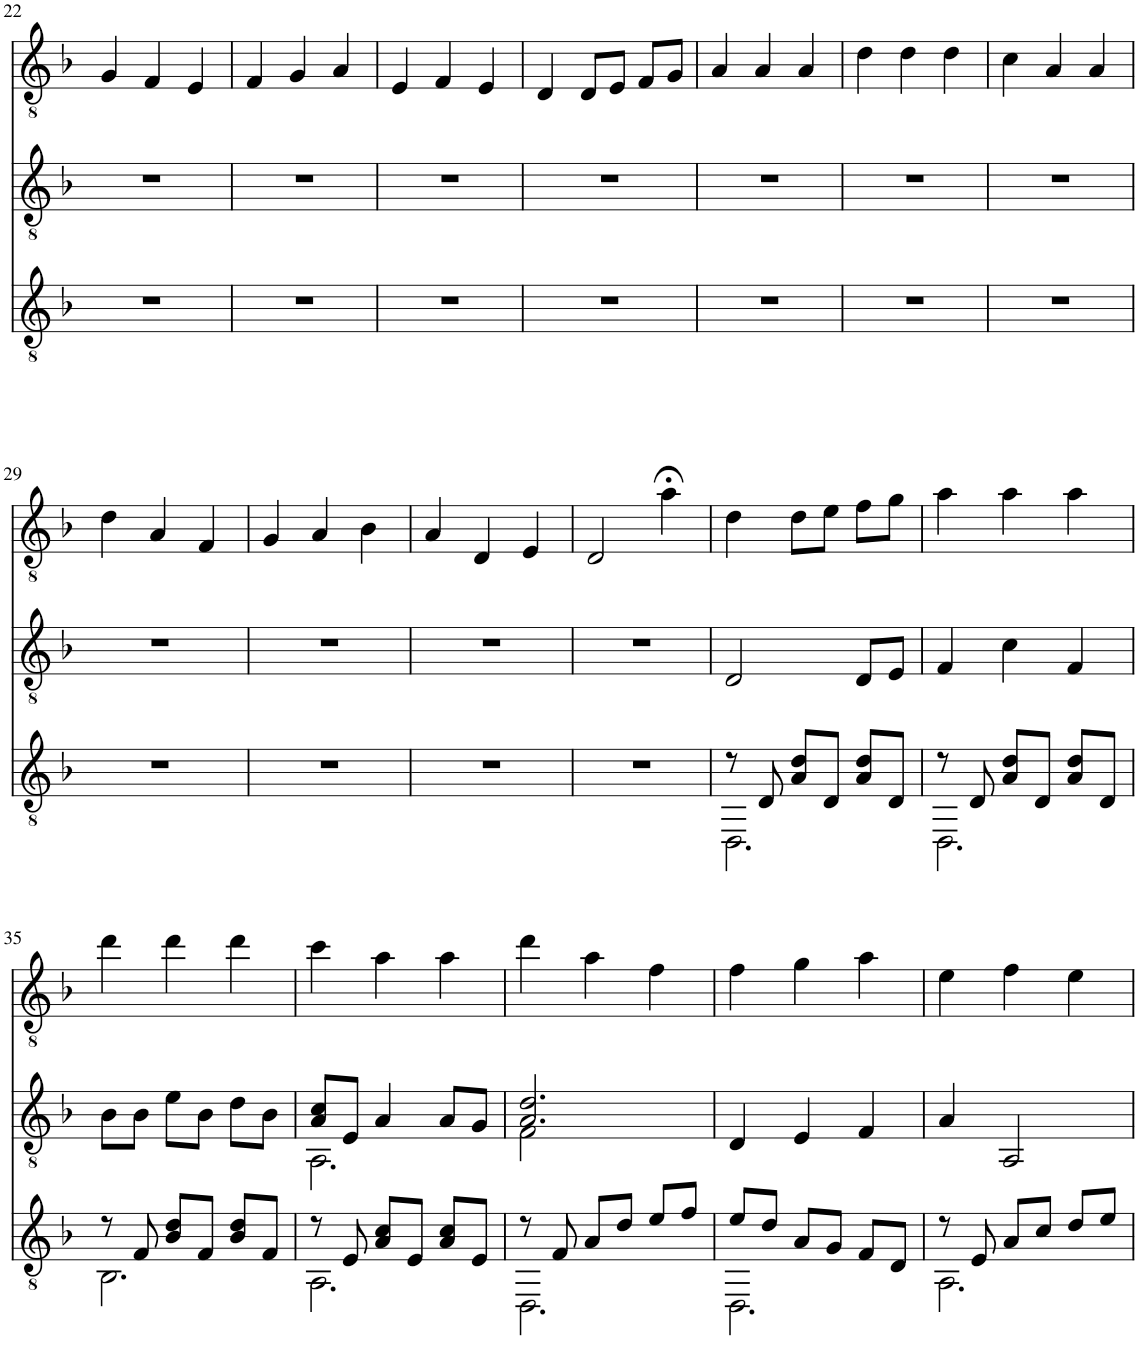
**kern	**kern	**kern
*part3	*part2	*part1
*staff3	*staff2	*staff1
*I"Classical Guitar	*I"Classical Guitar	*I"Classical Guitar
!!LO:PB:g=z
*clefGv2	*clefGv2	*clefGv2
*k[b-]	*k[b-]	*k[b-]
*M3/4	*M3/4	*M3/4
=22	=22	=22
2.r	2.r	4G/
.	.	4F/
.	.	4E/
=23	=23	=23
2.r	2.r	4F/
.	.	4G/
.	.	4A/
=24	=24	=24
2.r	2.r	4E/
.	.	4F/
.	.	4E/
=25	=25	=25
2.r	2.r	4D/
.	.	8D/L
.	.	8E/J
.	.	8F/L
.	.	8G/J
=26	=26	=26
2.r	2.r	4A/
.	.	4A/
.	.	4A/
=27	=27	=27
2.r	2.r	4d\
.	.	4d\
.	.	4d\
=28	=28	=28
2.r	2.r	4c\
.	.	4A/
.	.	4A/
!!LO:LB:g=z
=29	=29	=29
2.r	2.r	4d\
.	.	4A/
.	.	4F/
=30	=30	=30
2.r	2.r	4G/
.	.	4A/
.	.	4B-\
=31	=31	=31
2.r	2.r	4A/
.	.	4D/
.	.	4E/
=32	=32	=32
2.r	2.r	2D/
.	.	4a;<\
=33	=33	=33
*^	*	*
8r	2.DD\	2D/	4d\
8D/	.	.	.
8A/ 8d/L	.	.	8d\L
8D/J	.	.	8e\J
8A/ 8d/L	.	8D/L	8f\L
8D/J	.	8E/J	8g\J
=34	=34	=34	=34
8r	2.DD\	4F/	4a\
8D/	.	.	.
8A/ 8d/L	.	4c\	4a\
8D/J	.	.	.
8A/ 8d/L	.	4F/	4a\
8D/J	.	.	.
!!LO:LB:g=z
=35	=35	=35	=35
8r	2.BB-\	8B-\L	4dd\
8F/	.	8B-\J	.
8B-/ 8d/L	.	8e\L	4dd\
8F/J	.	8B-\J	.
8B-/ 8d/L	.	8d\L	4dd\
8F/J	.	8B-\J	.
=36	=36	=36	=36
*	*	*^	*
8r	2.AA\	8A/ 8c/L	2.AA\	4cc\
8E/	.	8E/J	.	.
8A/ 8c/L	.	4A/	.	4a\
8E/J	.	.	.	.
8A/ 8c/L	.	8A/L	.	4a\
8E/J	.	8G/J	.	.
=37	=37	=37	=37	=37
8r	2.DD\	2.A/ 2.d/	2F\	4dd\
8F/	.	.	.	.
8A/L	.	.	.	4a\
8d/J	.	.	.	.
8e/L	.	.	4ryy	4f\
8f/J	.	.	.	.
*	*	*v	*v	*
=38	=38	=38	=38
8e/L	2.DD\	4D/	4f\
8d/J	.	.	.
8A/L	.	4E/	4g\
8G/J	.	.	.
8F/L	.	4F/	4a\
8D/J	.	.	.
=39	=39	=39	=39
8r	2.AA\	4A/	4e\
8E/	.	.	.
8A/L	.	2AA/	4f\
8c/J	.	.	.
8d/L	.	.	4e\
8e/J	.	.	.
*v	*v	*	*
=	=	=
*-	*-	*-
